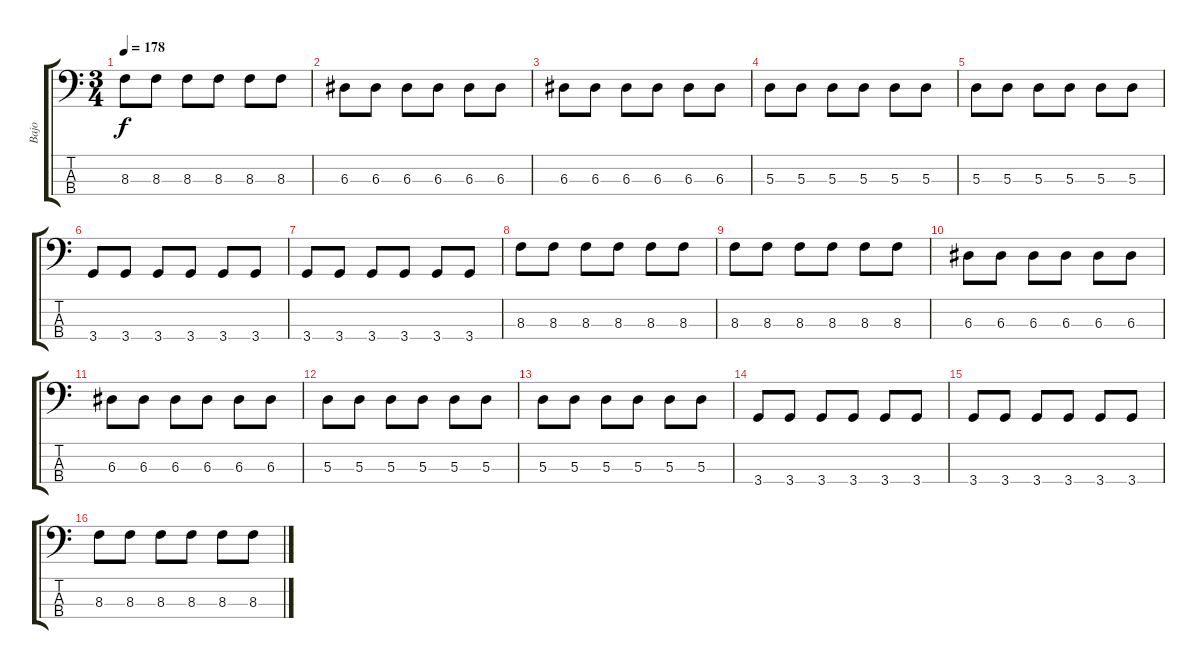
\track ("Bajo" "Bajo") {instrument electricbasspick}
\staff {score tabs}
\tuning (G2 D2 A1 E1) {hide}
\ts (3 4)
\tempo 178
\clef f4
\ks c
8.3.8{dy f} 8.3.8 8.3.8 8.3.8 8.3.8 8.3.8 |
6.3.8 6.3.8 6.3.8 6.3.8 6.3.8 6.3.8 |
6.3.8 6.3.8 6.3.8 6.3.8 6.3.8 6.3.8 |
5.3.8 5.3.8 5.3.8 5.3.8 5.3.8 5.3.8 |
5.3.8 5.3.8 5.3.8 5.3.8 5.3.8 5.3.8 |
3.4.8 3.4.8 3.4.8 3.4.8 3.4.8 3.4.8 |
3.4.8 3.4.8 3.4.8 3.4.8 3.4.8 3.4.8 |
8.3.8 8.3.8 8.3.8 8.3.8 8.3.8 8.3.8 |
8.3.8 8.3.8 8.3.8 8.3.8 8.3.8 8.3.8 |
6.3.8 6.3.8 6.3.8 6.3.8 6.3.8 6.3.8 |
6.3.8 6.3.8 6.3.8 6.3.8 6.3.8 6.3.8 |
5.3.8 5.3.8 5.3.8 5.3.8 5.3.8 5.3.8 |
5.3.8 5.3.8 5.3.8 5.3.8 5.3.8 5.3.8 |
3.4.8 3.4.8 3.4.8 3.4.8 3.4.8 3.4.8 |
3.4.8 3.4.8 3.4.8 3.4.8 3.4.8 3.4.8 |
8.3.8 8.3.8 8.3.8 8.3.8 8.3.8 8.3.8
